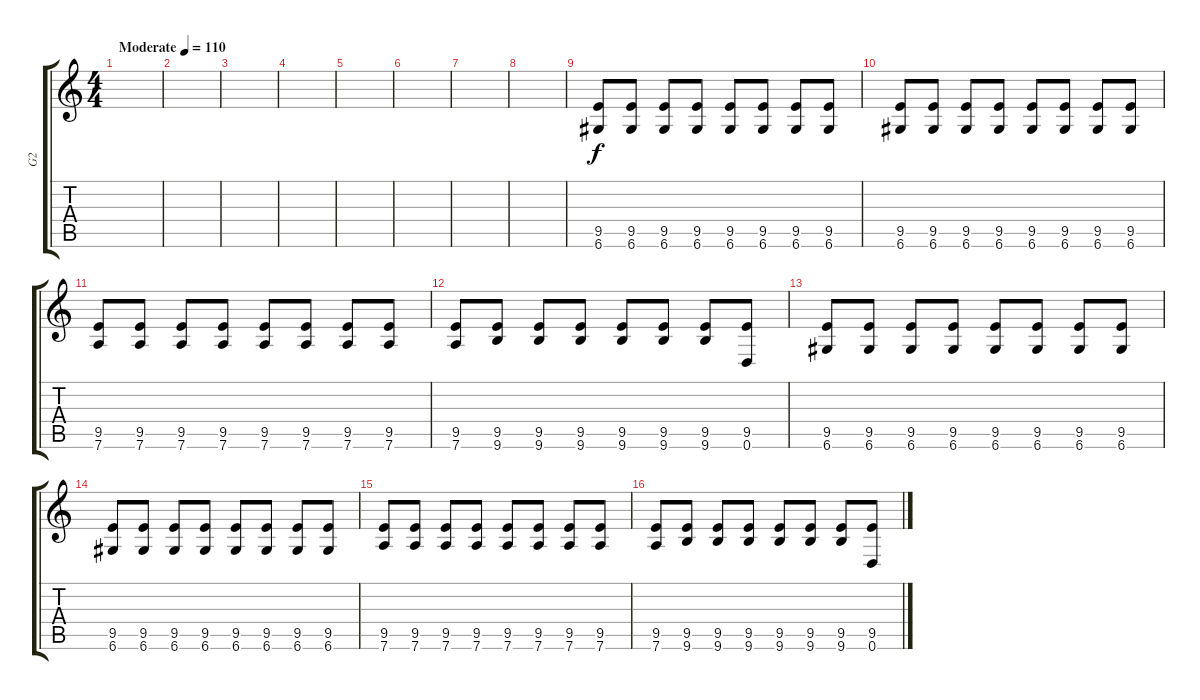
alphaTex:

\track ("G2" "G2") {instrument overdrivenguitar}
\staff {score tabs}
\tuning (D4 A3 F3 C3 G2 D2) {hide}
\ts (4 4)
\tempo (110 "Moderate")
\clef g2
\ks c
|
|
|
|
|
|
|
|
(9.5 6.6).8{volume 12 instrument electricguitarjazz} (9.5 6.6).8 (9.5 6.6).8 (9.5 6.6).8 (9.5 6.6).8 (9.5 6.6).8 (9.5 6.6).8 (9.5 6.6).8 |
(9.5 6.6).8 (9.5 6.6).8 (9.5 6.6).8 (9.5 6.6).8 (9.5 6.6).8 (9.5 6.6).8 (9.5 6.6).8 (9.5 6.6).8 |
(9.5 7.6).8 (9.5 7.6).8 (9.5 7.6).8 (9.5 7.6).8 (9.5 7.6).8 (9.5 7.6).8 (9.5 7.6).8 (9.5 7.6).8 |
(9.5 7.6).8 (9.5 9.6).8 (9.5 9.6).8 (9.5 9.6).8 (9.5 9.6).8 (9.5 9.6).8 (9.5 9.6).8 (9.5 0.6).8 |
(9.5 6.6).8 (9.5 6.6).8 (9.5 6.6).8 (9.5 6.6).8 (9.5 6.6).8 (9.5 6.6).8 (9.5 6.6).8 (9.5 6.6).8 |
(9.5 6.6).8 (9.5 6.6).8 (9.5 6.6).8 (9.5 6.6).8 (9.5 6.6).8 (9.5 6.6).8 (9.5 6.6).8 (9.5 6.6).8 |
(9.5 7.6).8 (9.5 7.6).8 (9.5 7.6).8 (9.5 7.6).8 (9.5 7.6).8 (9.5 7.6).8 (9.5 7.6).8 (9.5 7.6).8 |
(9.5 7.6).8 (9.5 9.6).8 (9.5 9.6).8 (9.5 9.6).8 (9.5 9.6).8 (9.5 9.6).8 (9.5 9.6).8 (9.5 0.6).8
